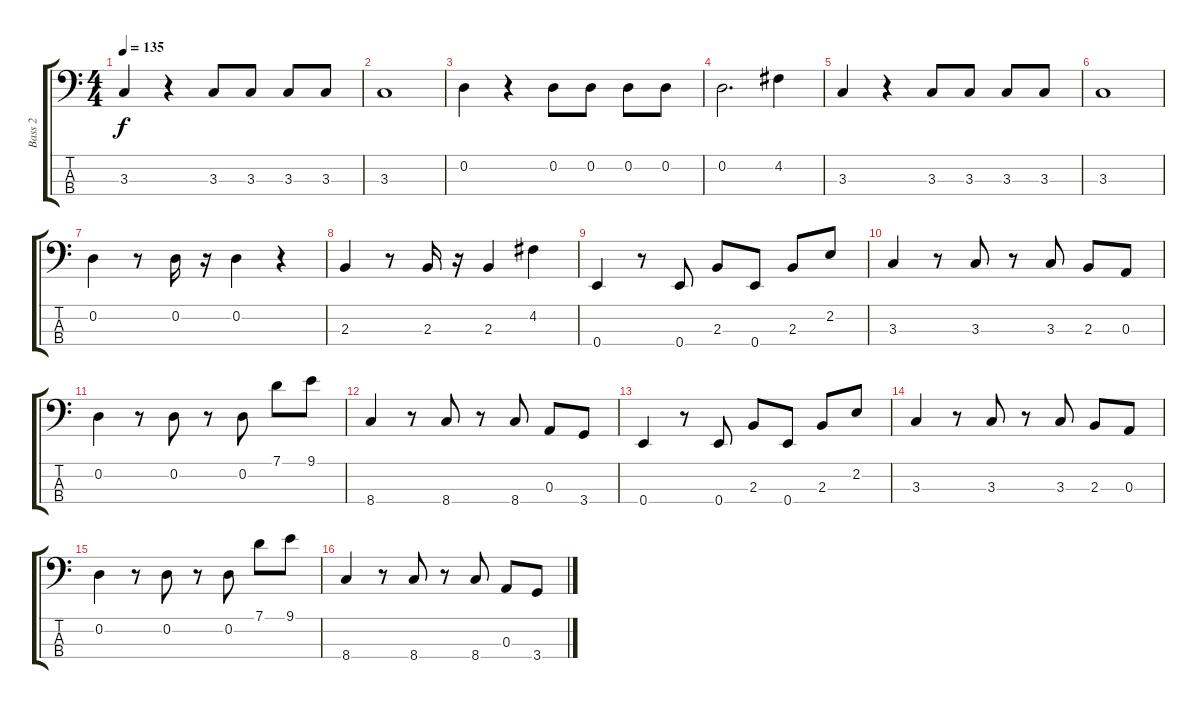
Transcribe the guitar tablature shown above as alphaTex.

\track ("Bass 2" "Bass 2") {instrument electricbasspick}
\staff {score tabs}
\tuning (G2 D2 A1 E1) {hide}
\ts (4 4)
\tempo 135
\clef f4
\ks c
3.3.4{dy f} r.4 3.3.8 3.3.8 3.3.8 3.3.8 |
3.3.1 |
0.2.4 r.4 0.2.8 0.2.8 0.2.8 0.2.8 |
0.2.2{d} 4.2.4 |
3.3.4 r.4 3.3.8 3.3.8 3.3.8 3.3.8 |
3.3.1 |
0.2.4 r.8 0.2.16 r.16 0.2.4 r.4 |
2.3.4 r.8 2.3.16 r.16 2.3.4 4.2.4 |
0.4.4 r.8 0.4.8 2.3.8 0.4.8 2.3.8 2.2.8 |
3.3.4 r.8 3.3.8 r.8 3.3.8 2.3.8 0.3.8 |
0.2.4 r.8 0.2.8 r.8 0.2.8 7.1.8 9.1.8 |
8.4.4 r.8 8.4.8 r.8 8.4.8 0.3.8 3.4.8 |
0.4.4 r.8 0.4.8 2.3.8 0.4.8 2.3.8 2.2.8 |
3.3.4 r.8 3.3.8 r.8 3.3.8 2.3.8 0.3.8 |
0.2.4 r.8 0.2.8 r.8 0.2.8 7.1.8 9.1.8 |
8.4.4 r.8 8.4.8 r.8 8.4.8 0.3.8 3.4.8
